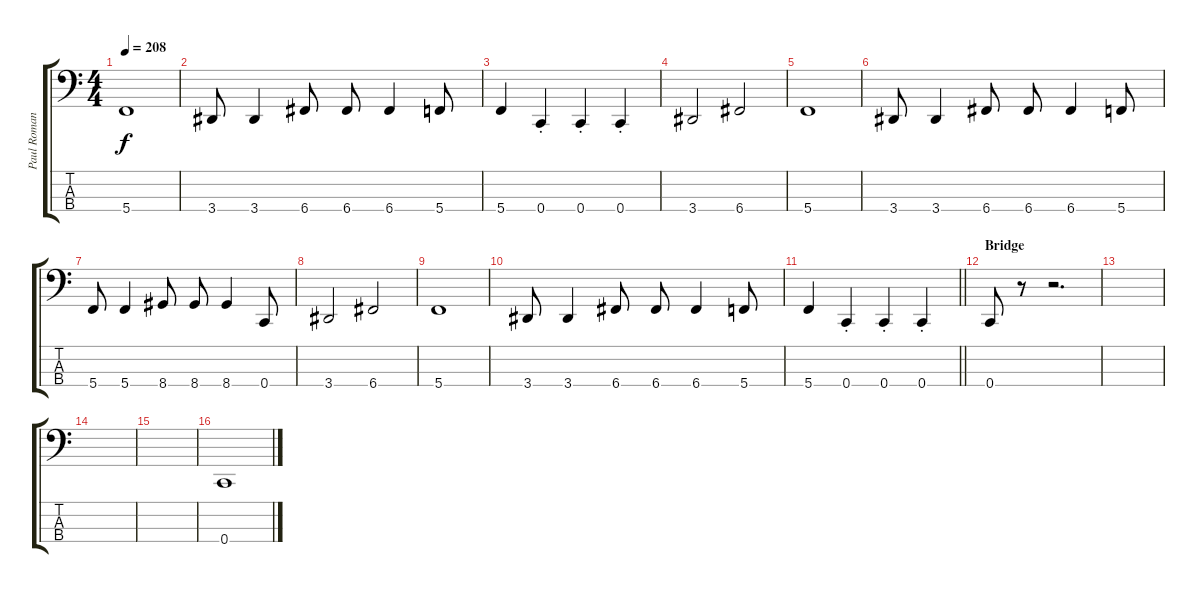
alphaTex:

\track ("Paul Romanko" "Paul Roman") {instrument electricbasspick}
\staff {score tabs}
\tuning (F2 C2 G1 C1) {hide}
\ts (4 4)
\tempo 208
\clef f4
\ks c
5.4.1{dy f} |
3.4.8 3.4.4 6.4.8 6.4.8 6.4.4 5.4.8 |
5.4.4 0.4{st}.4 0.4{st}.4 0.4{st}.4 |
3.4.2 6.4.2 |
5.4.1 |
3.4.8 3.4.4 6.4.8 6.4.8 6.4.4 5.4.8 |
5.4.8 5.4.4 8.4.8 8.4.8 8.4.4 0.4.8 |
3.4.2 6.4.2 |
5.4.1 |
3.4.8 3.4.4 6.4.8 6.4.8 6.4.4 5.4.8 |
\barLineRight lightlight
5.4.4 0.4{st}.4 0.4{st}.4 0.4{st}.4 |
\section ("" "Bridge")
0.4.8 r.8 r.2{d} |
|
|
|
0.4.1
